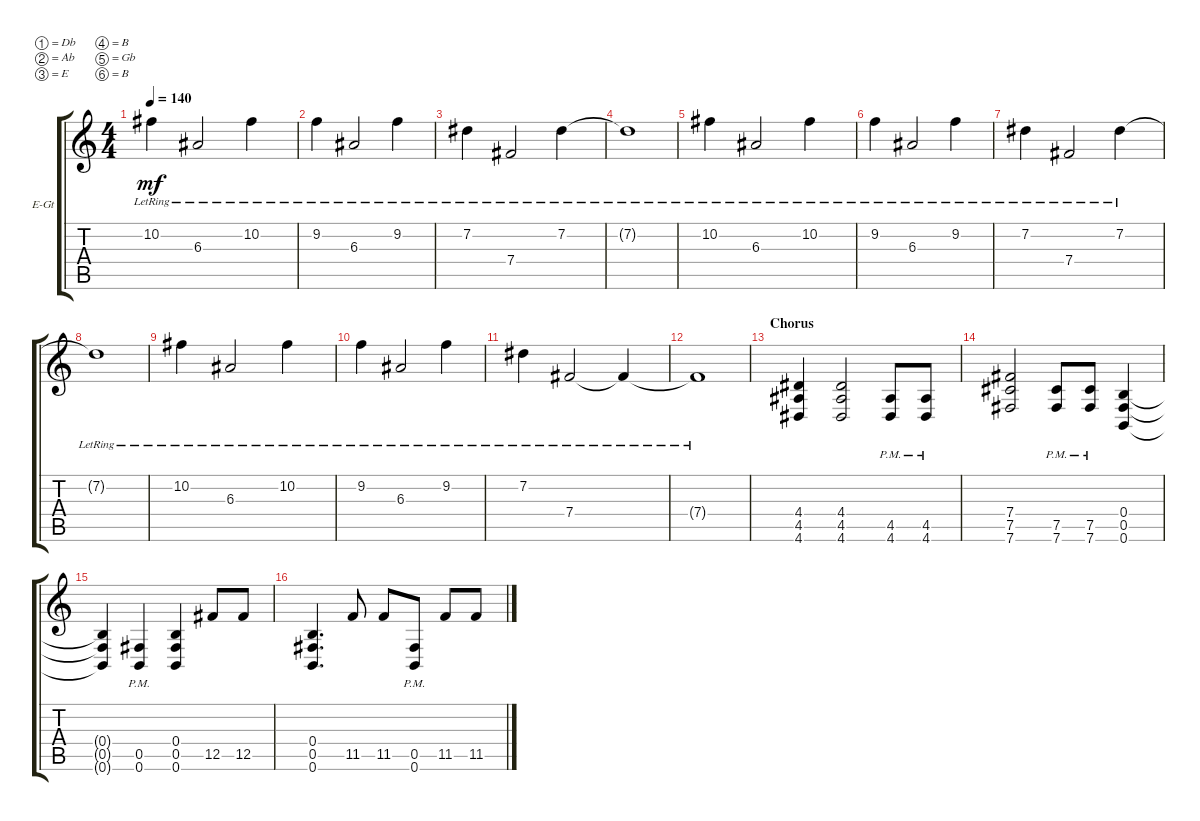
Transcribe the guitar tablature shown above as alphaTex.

\bracketExtendMode groupsimilarinstruments
\firstSystemTrackNameOrientation horizontal
\otherSystemsTrackNameOrientation horizontal
\track ("Lead" "E-Gt") {instrument distortionguitar}
\staff {score tabs}
\tuning (Db4 Ab3 E3 B2 Gb2 B1)
\ts (4 4)
\tempo 140
\clef g2
\ks c
10.2{lr}.4{dy mf} 6.3{lr}.2 10.2{lr}.4 |
9.2{lr}.4 6.3{lr}.2 9.2{lr}.4 |
7.2{lr}.4 7.4{lr}.2 7.2{lr}.4 |
7.2{lr t}.1 |
10.2{lr}.4 6.3{lr}.2 10.2{lr}.4 |
9.2{lr}.4 6.3{lr}.2 9.2{lr}.4 |
7.2{lr}.4 7.4{lr}.2 7.2{lr}.4 |
7.2{lr t}.1 |
10.2{lr}.4 6.3{lr}.2 10.2{lr}.4 |
9.2{lr}.4 6.3{lr}.2 9.2{lr}.4 |
7.2{lr}.4 7.4{lr}.2 7.4{lr t}.4 |
7.4{lr t}.1 |
\section ("" "Chorus")
(4.6 4.5 4.4).4 (4.6 4.5 4.4).2 (4.6{pm} 4.5{pm}).8 (4.6{pm} 4.5{pm}).8 |
(7.6 7.5 7.4).2 (7.6{pm} 7.5{pm}).8 (7.6{pm} 7.5{pm}).8 (0.6 0.5 0.4).4 |
(0.6{t} 0.5{t} 0.4{t}).4 (0.6{pm} 0.5{pm}).4 (0.6 0.5 0.4).4 12.5.8 12.5.8 |
(0.6 0.5 0.4).4{d} 11.5.8 11.5.8 (0.6{pm} 0.5{pm}).8 11.5.8 11.5.8
